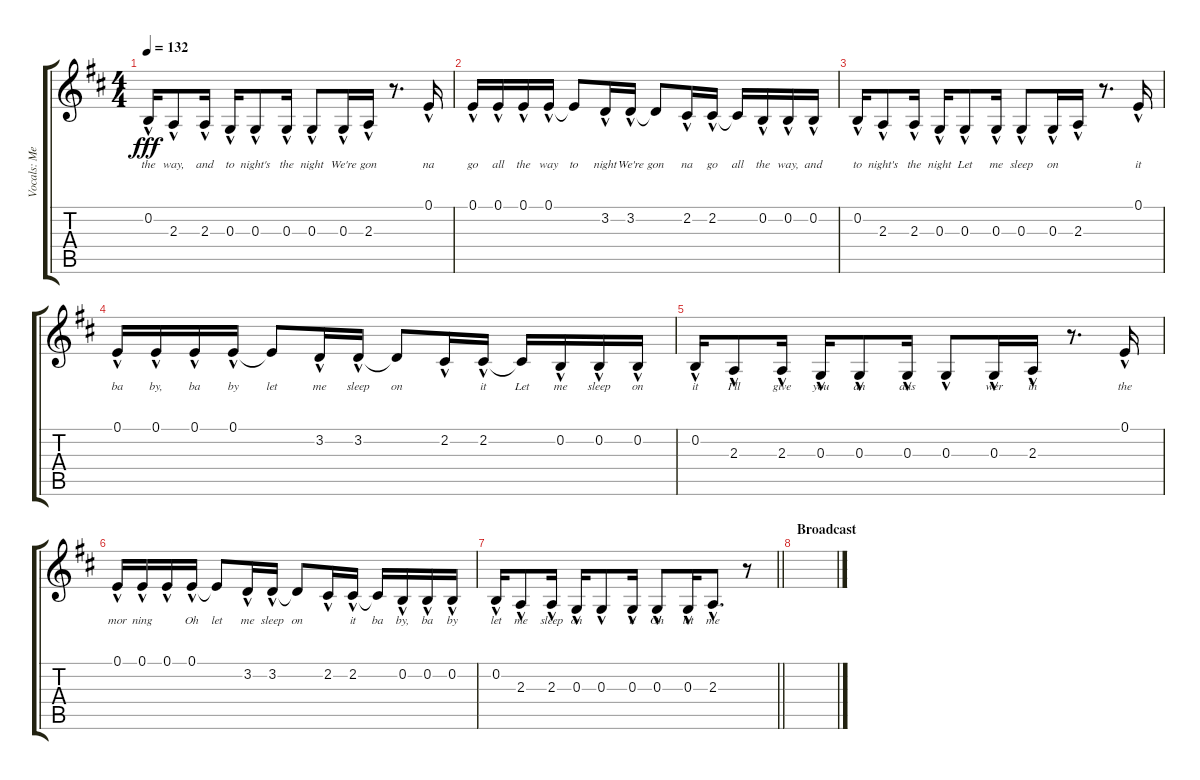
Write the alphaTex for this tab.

\track ("Vocals: Meatloaf" "Vocals: Me") {instrument lead2sawtooth}
\staff {score tabs}
\tuning (E4 B3 G3 D3 A2 E2) {hide}
\ts (4 4)
\tempo 132
\clef g2
\ks d
0.2{hac}.16{lyrics (0 "the") lyrics (1 "") lyrics (2 "") lyrics (3 "") lyrics (4 "") dy fff} 2.3{hac}.8{lyrics (0 "way,") lyrics (1 "") lyrics (2 "") lyrics (3 "") lyrics (4 "")} 2.3{hac}.16{lyrics (0 "and") lyrics (1 "") lyrics (2 "") lyrics (3 "") lyrics (4 "")} 0.3{hac}.16{lyrics (0 "to") lyrics (1 "") lyrics (2 "") lyrics (3 "") lyrics (4 "")} 0.3{hac}.8{lyrics (0 "night's") lyrics (1 "") lyrics (2 "") lyrics (3 "") lyrics (4 "")} 0.3{hac}.16{lyrics (0 "the") lyrics (1 "") lyrics (2 "") lyrics (3 "") lyrics (4 "")} 0.3{hac}.8{lyrics (0 "night") lyrics (1 "") lyrics (2 "") lyrics (3 "") lyrics (4 "")} 0.3{hac}.16{lyrics (0 "We're") lyrics (1 "") lyrics (2 "") lyrics (3 "") lyrics (4 "")} 2.3{hac}.16{lyrics (0 "gon") lyrics (1 "") lyrics (2 "") lyrics (3 "") lyrics (4 "")} r.8{d} 0.1{hac}.16{lyrics (0 "na") lyrics (1 "") lyrics (2 "") lyrics (3 "") lyrics (4 "")} |
0.1{hac}.16{lyrics (0 "go") lyrics (1 "") lyrics (2 "") lyrics (3 "") lyrics (4 "")} 0.1{hac}.16{lyrics (0 "all") lyrics (1 "") lyrics (2 "") lyrics (3 "") lyrics (4 "")} 0.1{hac}.16{lyrics (0 "the") lyrics (1 "") lyrics (2 "") lyrics (3 "") lyrics (4 "")} 0.1{hac}.16{lyrics (0 "way") lyrics (1 "") lyrics (2 "") lyrics (3 "") lyrics (4 "")} 0.1{t}.8{lyrics (0 "to") lyrics (1 "") lyrics (2 "") lyrics (3 "") lyrics (4 "")} 3.2{hac}.16{lyrics (0 "night") lyrics (1 "") lyrics (2 "") lyrics (3 "") lyrics (4 "")} 3.2{hac}.16{lyrics (0 "We're") lyrics (1 "") lyrics (2 "") lyrics (3 "") lyrics (4 "")} 3.2{t}.8{lyrics (0 "gon") lyrics (1 "") lyrics (2 "") lyrics (3 "") lyrics (4 "")} 2.2{hac}.16{lyrics (0 "na") lyrics (1 "") lyrics (2 "") lyrics (3 "") lyrics (4 "")} 2.2{hac}.16{lyrics (0 "go") lyrics (1 "") lyrics (2 "") lyrics (3 "") lyrics (4 "")} 2.2{t}.16{lyrics (0 "all") lyrics (1 "") lyrics (2 "") lyrics (3 "") lyrics (4 "")} 0.2{hac}.16{lyrics (0 "the") lyrics (1 "") lyrics (2 "") lyrics (3 "") lyrics (4 "")} 0.2{hac}.16{lyrics (0 "way,") lyrics (1 "") lyrics (2 "") lyrics (3 "") lyrics (4 "")} 0.2{hac}.16{lyrics (0 "and") lyrics (1 "") lyrics (2 "") lyrics (3 "") lyrics (4 "")} |
0.2{hac}.16{lyrics (0 "to") lyrics (1 "") lyrics (2 "") lyrics (3 "") lyrics (4 "")} 2.3{hac}.8{lyrics (0 "night's") lyrics (1 "") lyrics (2 "") lyrics (3 "") lyrics (4 "")} 2.3{hac}.16{lyrics (0 "the") lyrics (1 "") lyrics (2 "") lyrics (3 "") lyrics (4 "")} 0.3{hac}.16{lyrics (0 "night") lyrics (1 "") lyrics (2 "") lyrics (3 "") lyrics (4 "")} 0.3{hac}.8{lyrics (0 "Let") lyrics (1 "") lyrics (2 "") lyrics (3 "") lyrics (4 "")} 0.3{hac}.16{lyrics (0 "me") lyrics (1 "") lyrics (2 "") lyrics (3 "") lyrics (4 "")} 0.3{hac}.8{lyrics (0 "sleep") lyrics (1 "") lyrics (2 "") lyrics (3 "") lyrics (4 "")} 0.3{hac}.16{lyrics (0 "on") lyrics (1 "") lyrics (2 "") lyrics (3 "") lyrics (4 "")} 2.3{hac}.16{lyrics (0 "") lyrics (1 "") lyrics (2 "") lyrics (3 "") lyrics (4 "")} r.8{d} 0.1{hac}.16{lyrics (0 "it") lyrics (1 "") lyrics (2 "") lyrics (3 "") lyrics (4 "")} |
0.1{hac}.16{lyrics (0 "ba") lyrics (1 "") lyrics (2 "") lyrics (3 "") lyrics (4 "")} 0.1{hac}.16{lyrics (0 "by,") lyrics (1 "") lyrics (2 "") lyrics (3 "") lyrics (4 "")} 0.1{hac}.16{lyrics (0 "ba") lyrics (1 "") lyrics (2 "") lyrics (3 "") lyrics (4 "")} 0.1{hac}.16{lyrics (0 "by") lyrics (1 "") lyrics (2 "") lyrics (3 "") lyrics (4 "")} 0.1{t}.8{lyrics (0 "let") lyrics (1 "") lyrics (2 "") lyrics (3 "") lyrics (4 "")} 3.2{hac}.16{lyrics (0 "me") lyrics (1 "") lyrics (2 "") lyrics (3 "") lyrics (4 "")} 3.2{hac}.16{lyrics (0 "sleep") lyrics (1 "") lyrics (2 "") lyrics (3 "") lyrics (4 "")} 3.2{t}.8{lyrics (0 "on") lyrics (1 "") lyrics (2 "") lyrics (3 "") lyrics (4 "")} 2.2{hac}.16{lyrics (0 "") lyrics (1 "") lyrics (2 "") lyrics (3 "") lyrics (4 "")} 2.2{hac}.16{lyrics (0 "it") lyrics (1 "") lyrics (2 "") lyrics (3 "") lyrics (4 "")} 2.2{t}.16{lyrics (0 "Let") lyrics (1 "") lyrics (2 "") lyrics (3 "") lyrics (4 "")} 0.2{hac}.16{lyrics (0 "me") lyrics (1 "") lyrics (2 "") lyrics (3 "") lyrics (4 "")} 0.2{hac}.16{lyrics (0 "sleep") lyrics (1 "") lyrics (2 "") lyrics (3 "") lyrics (4 "")} 0.2{hac}.16{lyrics (0 "on") lyrics (1 "") lyrics (2 "") lyrics (3 "") lyrics (4 "")} |
0.2{hac}.16{lyrics (0 "it") lyrics (1 "") lyrics (2 "") lyrics (3 "") lyrics (4 "")} 2.3{hac}.8{lyrics (0 "I'll") lyrics (1 "") lyrics (2 "") lyrics (3 "") lyrics (4 "")} 2.3{hac}.16{lyrics (0 "give") lyrics (1 "") lyrics (2 "") lyrics (3 "") lyrics (4 "")} 0.3{hac}.16{lyrics (0 "you") lyrics (1 "") lyrics (2 "") lyrics (3 "") lyrics (4 "")} 0.3{hac}.8{lyrics (0 "an") lyrics (1 "") lyrics (2 "") lyrics (3 "") lyrics (4 "")} 0.3{hac}.16{lyrics (0 "ans") lyrics (1 "") lyrics (2 "") lyrics (3 "") lyrics (4 "")} 0.3{hac}.8{lyrics (0 "") lyrics (1 "") lyrics (2 "") lyrics (3 "") lyrics (4 "")} 0.3{hac}.16{lyrics (0 "wer") lyrics (1 "") lyrics (2 "") lyrics (3 "") lyrics (4 "")} 2.3{hac}.16{lyrics (0 "in") lyrics (1 "") lyrics (2 "") lyrics (3 "") lyrics (4 "")} r.8{d} 0.1{hac}.16{lyrics (0 "the") lyrics (1 "") lyrics (2 "") lyrics (3 "") lyrics (4 "")} |
0.1{hac}.16{lyrics (0 "mor") lyrics (1 "") lyrics (2 "") lyrics (3 "") lyrics (4 "")} 0.1{hac}.16{lyrics (0 "ning") lyrics (1 "") lyrics (2 "") lyrics (3 "") lyrics (4 "")} 0.1{hac}.16{lyrics (0 "") lyrics (1 "") lyrics (2 "") lyrics (3 "") lyrics (4 "")} 0.1{hac}.16{lyrics (0 "Oh") lyrics (1 "") lyrics (2 "") lyrics (3 "") lyrics (4 "")} 0.1{t}.8{lyrics (0 "let") lyrics (1 "") lyrics (2 "") lyrics (3 "") lyrics (4 "")} 3.2{hac}.16{lyrics (0 "me") lyrics (1 "") lyrics (2 "") lyrics (3 "") lyrics (4 "")} 3.2{hac}.16{lyrics (0 "sleep") lyrics (1 "") lyrics (2 "") lyrics (3 "") lyrics (4 "")} 3.2{t}.8{lyrics (0 "on") lyrics (1 "") lyrics (2 "") lyrics (3 "") lyrics (4 "")} 2.2{hac}.16{lyrics (0 "") lyrics (1 "") lyrics (2 "") lyrics (3 "") lyrics (4 "")} 2.2{hac}.16{lyrics (0 "it") lyrics (1 "") lyrics (2 "") lyrics (3 "") lyrics (4 "")} 2.2{t}.16{lyrics (0 "ba") lyrics (1 "") lyrics (2 "") lyrics (3 "") lyrics (4 "")} 0.2{hac}.16{lyrics (0 "by,") lyrics (1 "") lyrics (2 "") lyrics (3 "") lyrics (4 "")} 0.2{hac}.16{lyrics (0 "ba") lyrics (1 "") lyrics (2 "") lyrics (3 "") lyrics (4 "")} 0.2{hac}.16{lyrics (0 "by") lyrics (1 "") lyrics (2 "") lyrics (3 "") lyrics (4 "")} |
\barLineRight lightlight
0.2{hac}.16{lyrics (0 "let") lyrics (1 "") lyrics (2 "") lyrics (3 "") lyrics (4 "")} 2.3{hac}.8{lyrics (0 "me") lyrics (1 "") lyrics (2 "") lyrics (3 "") lyrics (4 "")} 2.3{hac}.16{lyrics (0 "sleep") lyrics (1 "") lyrics (2 "") lyrics (3 "") lyrics (4 "")} 0.3{hac}.16{lyrics (0 "on") lyrics (1 "") lyrics (2 "") lyrics (3 "") lyrics (4 "")} 0.3{hac}.8{lyrics (0 "") lyrics (1 "") lyrics (2 "") lyrics (3 "") lyrics (4 "")} 0.3{hac}.16{lyrics (0 "it") lyrics (1 "") lyrics (2 "") lyrics (3 "") lyrics (4 "")} 0.3{hac}.8{lyrics (0 "Oh") lyrics (1 "") lyrics (2 "") lyrics (3 "") lyrics (4 "")} 0.3{hac}.16{lyrics (0 "let") lyrics (1 "") lyrics (2 "") lyrics (3 "") lyrics (4 "")} 2.3{hac}.8{d lyrics (0 "me") lyrics (1 "") lyrics (2 "") lyrics (3 "") lyrics (4 "")} r.8 |
\section ("" "Broadcast")
